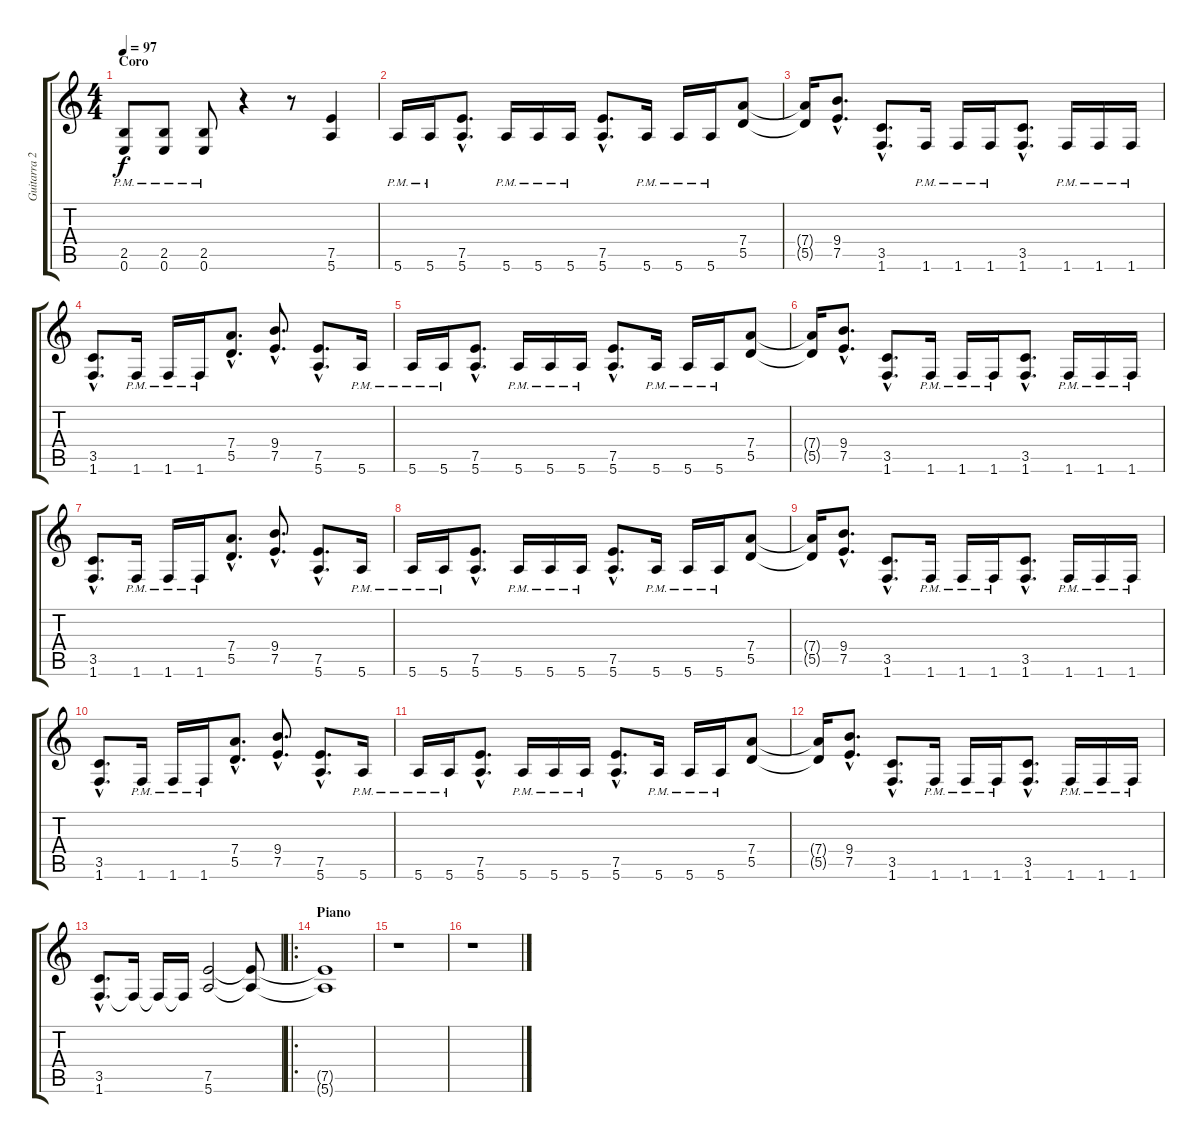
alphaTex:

\track ("Guitarra 2" "Guitarra 2") {instrument overdrivenguitar}
\staff {score tabs}
\tuning (E4 B3 G3 D3 A2 E2) {hide}
\ts (4 4)
\section ("" "Coro")
\tempo 97
\clef g2
\ks c
(2.5{pm} 0.6{pm}).8{dy f} (2.5{pm} 0.6{pm}).8 (2.5{pm} 0.6{pm}).8 r.4 r.8 (7.5 5.6).4 |
5.6{pm}.16 5.6{pm}.16 (7.5{hac} 5.6{hac}).8{d} 5.6{pm}.16 5.6{pm}.16 5.6{pm}.16 (7.5{hac} 5.6{hac}).8{d} 5.6{pm}.16 5.6{pm}.16 5.6{pm}.16 (7.4 5.5).8 |
(7.4{t} 5.5{t}).16 (9.4{hac} 7.5{hac}).8{d} (3.5{hac} 1.6{hac}).8{d} 1.6{pm}.16 1.6{pm}.16 1.6{pm}.16 (3.5{hac} 1.6{hac}).8{d} 1.6{pm}.16 1.6{pm}.16 1.6{pm}.16 |
(3.5{hac} 1.6{hac}).8{d} 1.6{pm}.16 1.6{pm}.16 1.6{pm}.16 (7.4{hac} 5.5{hac}).8{d} (9.4{hac} 7.5{hac}).8{d} (7.5{hac} 5.6{hac}).8{d} 5.6{pm}.16 |
5.6{pm}.16 5.6{pm}.16 (7.5{hac} 5.6{hac}).8{d} 5.6{pm}.16 5.6{pm}.16 5.6{pm}.16 (7.5{hac} 5.6{hac}).8{d} 5.6{pm}.16 5.6{pm}.16 5.6{pm}.16 (7.4 5.5).8 |
(7.4{t} 5.5{t}).16 (9.4{hac} 7.5{hac}).8{d} (3.5{hac} 1.6{hac}).8{d} 1.6{pm}.16 1.6{pm}.16 1.6{pm}.16 (3.5{hac} 1.6{hac}).8{d} 1.6{pm}.16 1.6{pm}.16 1.6{pm}.16 |
(3.5{hac} 1.6{hac}).8{d} 1.6{pm}.16 1.6{pm}.16 1.6{pm}.16 (7.4{hac} 5.5{hac}).8{d} (9.4{hac} 7.5{hac}).8{d} (7.5{hac} 5.6{hac}).8{d} 5.6{pm}.16 |
5.6{pm}.16 5.6{pm}.16 (7.5{hac} 5.6{hac}).8{d} 5.6{pm}.16 5.6{pm}.16 5.6{pm}.16 (7.5{hac} 5.6{hac}).8{d} 5.6{pm}.16 5.6{pm}.16 5.6{pm}.16 (7.4 5.5).8 |
(7.4{t} 5.5{t}).16 (9.4{hac} 7.5{hac}).8{d} (3.5{hac} 1.6{hac}).8{d} 1.6{pm}.16 1.6{pm}.16 1.6{pm}.16 (3.5{hac} 1.6{hac}).8{d} 1.6{pm}.16 1.6{pm}.16 1.6{pm}.16 |
(3.5{hac} 1.6{hac}).8{d} 1.6{pm}.16 1.6{pm}.16 1.6{pm}.16 (7.4{hac} 5.5{hac}).8{d} (9.4{hac} 7.5{hac}).8{d} (7.5{hac} 5.6{hac}).8{d} 5.6{pm}.16 |
5.6{pm}.16 5.6{pm}.16 (7.5{hac} 5.6{hac}).8{d} 5.6{pm}.16 5.6{pm}.16 5.6{pm}.16 (7.5{hac} 5.6{hac}).8{d} 5.6{pm}.16 5.6{pm}.16 5.6{pm}.16 (7.4 5.5).8 |
(7.4{t} 5.5{t}).16 (9.4{hac} 7.5{hac}).8{d} (3.5{hac} 1.6{hac}).8{d} 1.6{pm}.16 1.6{pm}.16 1.6{pm}.16 (3.5{hac} 1.6{hac}).8{d} 1.6{pm}.16 1.6{pm}.16 1.6{pm}.16 |
(3.5{hac} 1.6{hac}).8{d} 1.6{t}.16 1.6{t}.16 1.6{t}.16 (7.5 5.6).2 (7.5{t} 5.6{t}).8 |
\ro
\section ("" "Piano ")
(7.5{t} 5.6{t}).1 |
r.1 |
r.1
